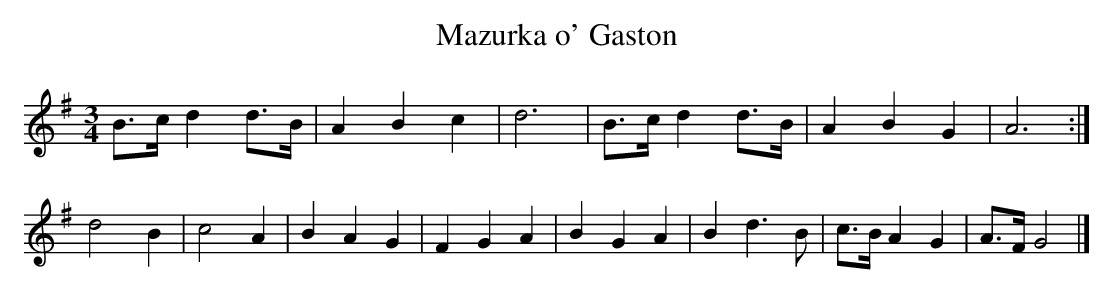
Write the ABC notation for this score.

X:1
T:Mazurka o' Gaston
M:3/4
L:1/8
K:G
B>cd2d>B | A2B2c2 |\
d6 | B>cd2d>B |\
A2B2G2 | A6 :|
d4B2 | c4A2 |\
B2A2G2 | F2G2A2 |\
B2G2A2 | B2d3B |\
c>BA2G2 | A>FG4 |]
